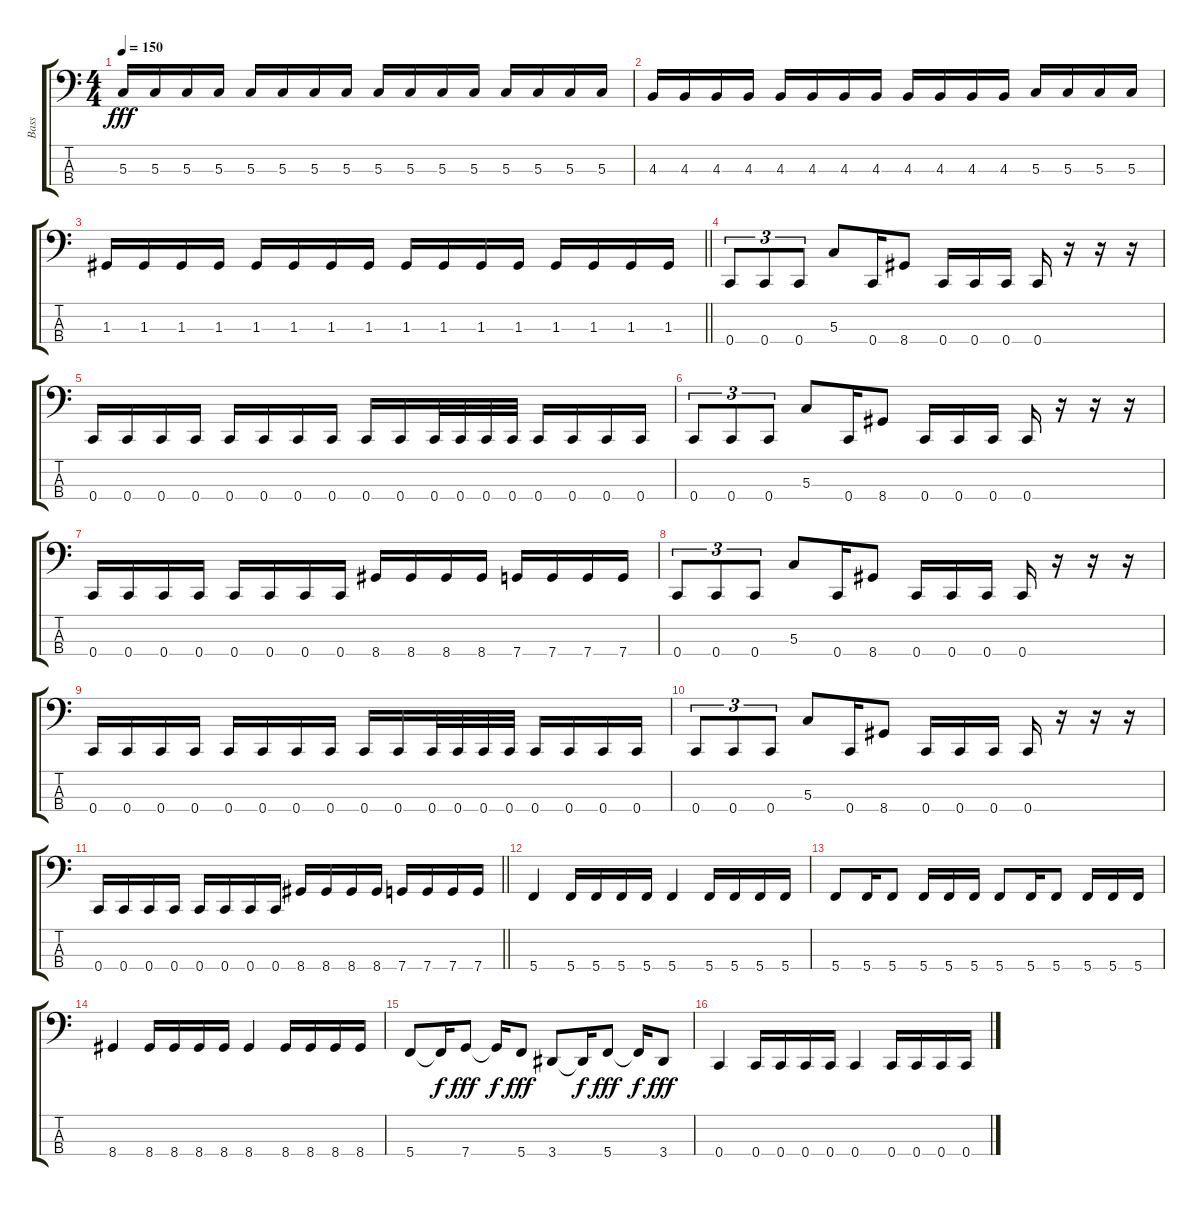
\track ("Bass" "Bass") {instrument electricbasspick}
\staff {score tabs}
\tuning (F2 C2 G1 C1) {hide}
\ts (4 4)
\tempo 150
\clef f4
\ks c
5.3.16{dy fff} 5.3.16 5.3.16 5.3.16 5.3.16 5.3.16 5.3.16 5.3.16 5.3.16 5.3.16 5.3.16 5.3.16 5.3.16 5.3.16 5.3.16 5.3.16 |
4.3.16 4.3.16 4.3.16 4.3.16 4.3.16 4.3.16 4.3.16 4.3.16 4.3.16 4.3.16 4.3.16 4.3.16 5.3.16 5.3.16 5.3.16 5.3.16 |
\barLineRight lightlight
1.3.16 1.3.16 1.3.16 1.3.16 1.3.16 1.3.16 1.3.16 1.3.16 1.3.16 1.3.16 1.3.16 1.3.16 1.3.16 1.3.16 1.3.16 1.3.16 |
\section ("" "")
0.4.8{tu (3 2)} 0.4.8{tu (3 2)} 0.4.8{tu (3 2)} 5.3.8 0.4.16 8.4.8 0.4.16 0.4.16 0.4.16 0.4.16 r.16 r.16 r.16 |
0.4.16 0.4.16 0.4.16 0.4.16 0.4.16 0.4.16 0.4.16 0.4.16 0.4.16 0.4.16 0.4.32 0.4.32 0.4.32 0.4.32 0.4.16 0.4.16 0.4.16 0.4.16 |
0.4.8{tu (3 2)} 0.4.8{tu (3 2)} 0.4.8{tu (3 2)} 5.3.8 0.4.16 8.4.8 0.4.16 0.4.16 0.4.16 0.4.16 r.16 r.16 r.16 |
0.4.16 0.4.16 0.4.16 0.4.16 0.4.16 0.4.16 0.4.16 0.4.16 8.4.16 8.4.16 8.4.16 8.4.16 7.4.16 7.4.16 7.4.16 7.4.16 |
0.4.8{tu (3 2)} 0.4.8{tu (3 2)} 0.4.8{tu (3 2)} 5.3.8 0.4.16 8.4.8 0.4.16 0.4.16 0.4.16 0.4.16 r.16 r.16 r.16 |
0.4.16 0.4.16 0.4.16 0.4.16 0.4.16 0.4.16 0.4.16 0.4.16 0.4.16 0.4.16 0.4.32 0.4.32 0.4.32 0.4.32 0.4.16 0.4.16 0.4.16 0.4.16 |
0.4.8{tu (3 2)} 0.4.8{tu (3 2)} 0.4.8{tu (3 2)} 5.3.8 0.4.16 8.4.8 0.4.16 0.4.16 0.4.16 0.4.16 r.16 r.16 r.16 |
\barLineRight lightlight
0.4.16 0.4.16 0.4.16 0.4.16 0.4.16 0.4.16 0.4.16 0.4.16 8.4.16 8.4.16 8.4.16 8.4.16 7.4.16 7.4.16 7.4.16 7.4.16 |
\section ("" "")
5.4.4 5.4.16 5.4.16 5.4.16 5.4.16 5.4.4 5.4.16 5.4.16 5.4.16 5.4.16 |
5.4.8 5.4.16 5.4.8 5.4.16 5.4.16 5.4.16 5.4.8 5.4.16 5.4.8 5.4.16 5.4.16 5.4.16 |
8.4.4 8.4.16 8.4.16 8.4.16 8.4.16 8.4.4 8.4.16 8.4.16 8.4.16 8.4.16 |
5.4.8 5.4{t}.16{dy f} 7.4.8{dy fff} 7.4{t}.16{dy f} 5.4.8{dy fff} 3.4.8 3.4{t}.16{dy f} 5.4.8{dy fff} 5.4{t}.16{dy f} 3.4.8{dy fff} |
0.4.4 0.4.16 0.4.16 0.4.16 0.4.16 0.4.4 0.4.16 0.4.16 0.4.16 0.4.16
